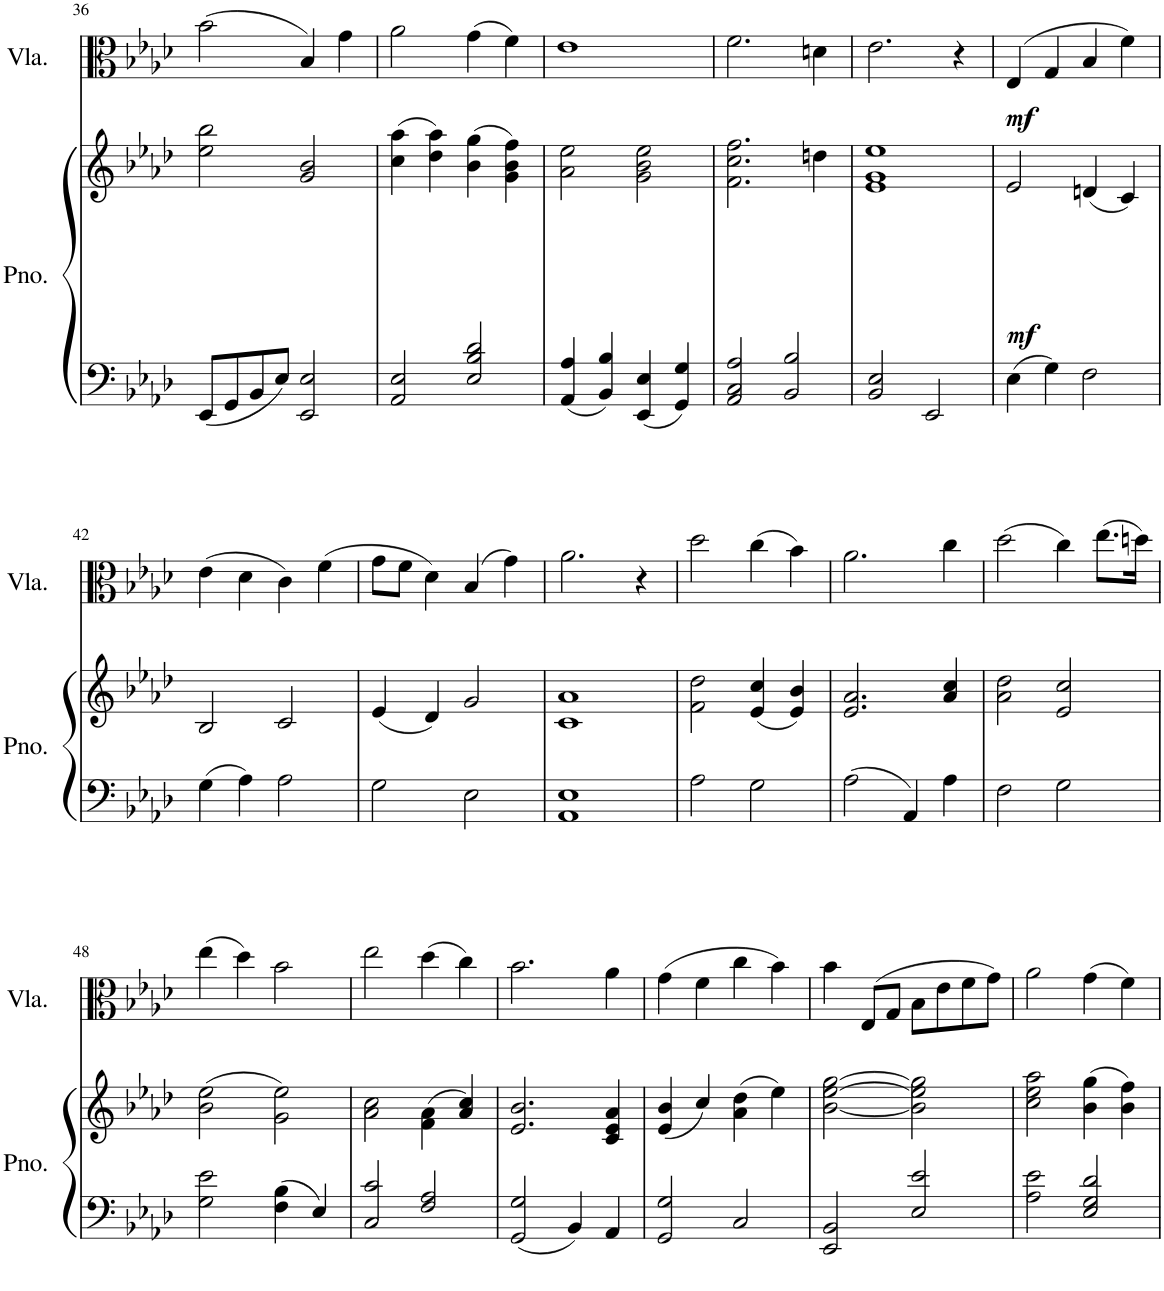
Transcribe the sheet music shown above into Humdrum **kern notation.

**kern	**kern	**dynam	**kern	**dynam
*part2	*part2	*part2	*part1	*part1
*staff3	*staff2	*staff2/3	*staff1	*staff1
*I"Piano	*	*	*I"Viola	*
*I'Pno.	*	*	*I'Vla.	*
!!LO:PB:g=z
*clefF4	*clefG2	*	*clefC3	*
*k[b-e-a-d-]	*k[b-e-a-d-]	*	*k[b-e-a-d-]	*
*M4/4	*M4/4	*	*M4/4	*
*met(c|)	*met(c|)	*	*met(c|)	*
=36	=36	=36	=36	=36
8EE-/L	2ee-\ 2bb-\	.	(2b-\	.
8GG/	.	.	.	.
8BB-/	.	.	.	.
8E-/J	.	.	.	.
2EE-/ 2E-/	2g/ 2b-/	.	4B-/)	.
.	.	.	4g\	.
=37	=37	=37	=37	=37
2AA-/ 2E-/	(4cc\ 4aa-\	.	2a-\	.
.	4dd-\ 4aa-\)	.	.	.
2E-/ 2B-/ 2d-/	(4b-\ 4gg\	.	(4g\	.
.	4g\ 4b-\ 4ff\)	.	4f\)	.
=38	=38	=38	=38	=38
4AA-/ 4A-/	2a-\ 2ee-\	.	1e-	.
4BB-/ 4B-/	.	.	.	.
4EE-/ 4E-/	2g\ 2b-\ 2ee-\	.	.	.
4GG/ 4G/	.	.	.	.
=39	=39	=39	=39	=39
2AA-/ 2C/ 2A-/	2.f\ 2.cc\ 2.ff\	.	2.f\	.
2BB-/ 2B-/	.	.	.	.
.	4ddn\	.	4dn\	.
=40	=40	=40	=40	=40
2BB-/ 2E-/	1e- 1g 1ee-	.	2.e-\	.
2EE-/	.	.	.	.
.	.	.	4r	.
=41	=41	=41	=41	=41
!	!	!LO:DY:b	!	!LO:DY:b
4E-\	2e-/	mf	(4E-/	mf
4G\	.	.	4G/	.
2F\	(4dn/	.	4B-/	.
.	4c/)	.	4f\)	.
!!LO:LB:g=z
=42	=42	=42	=42	=42
4G\	2B-/	.	(4e-\	.
4A-\	.	.	4d-\	.
2A-\	2c/	.	4c\)	.
.	.	.	(4f\	.
=43	=43	=43	=43	=43
2G\	(4e-/	.	8g\L	.
.	.	.	8f\J	.
.	4d-/)	.	4d-\)	.
2E-\	2g/	.	(4B-/	.
.	.	.	4g\)	.
=44	=44	=44	=44	=44
1AA- 1E-	1c 1a-	.	2.a-\	.
.	.	.	4r	.
=45	=45	=45	=45	=45
2A-\	2f\ 2dd-\	.	2dd-\	.
2G\	(4e-/ 4cc/	.	(4cc\	.
.	4e-/ 4b-/)	.	4b-\)	.
=46	=46	=46	=46	=46
2A-\	2.e-/ 2.a-/	.	2.a-\	.
4AA-/	.	.	.	.
4A-\	4a-/ 4cc/	.	4cc\	.
=47	=47	=47	=47	=47
2F\	2a-\ 2dd-\	.	(2dd-\	.
2G\	2e-/ 2cc/	.	4cc\)	.
.	.	.	(8.ee-\L	.
.	.	.	16ddn\Jk)	.
!!LO:LB:g=z
=48	=48	=48	=48	=48
2G\ 2e-\	(2b-\ 2ee-\	.	(4ee-\	.
.	.	.	4dd-\)	.
4F\ 4B-\	2g\ 2ee-\)	.	2b-\	.
4E-/	.	.	.	.
=49	=49	=49	=49	=49
2C/ 2c/	2a-\ 2cc\	.	2ee-\	.
2F/ 2A-/	(4f\ 4a-\	.	(4dd-\	.
.	4a-/ 4cc/)	.	4cc\)	.
=50	=50	=50	=50	=50
2GG/ 2G/	2.e-/ 2.b-/	.	2.b-\	.
4BB-/	.	.	.	.
4AA-/	4c/ 4e-/ 4a-/	.	4a-\	.
=51	=51	=51	=51	=51
2GG/ 2G/	(4e-/ 4b-/	.	(4g\	.
.	4cc/)	.	4f\	.
2C/	(4a-\ 4dd-\	.	4cc\	.
.	4ee-\)	.	4b-\)	.
=52	=52	=52	=52	=52
2EE-/ 2BB-/	[2b-\ [2ee-\ [2gg\	.	4b-\	.
.	.	.	(8E-/L	.
.	.	.	8G/J	.
2E-/ 2e-/	2b-\] 2ee-\] 2gg\]	.	8B-\L	.
.	.	.	8e-\	.
.	.	.	8f\	.
.	.	.	8g\J)	.
=53	=53	=53	=53	=53
2A-\ 2e-\	2cc\ 2ee-\ 2aa-\	.	2a-\	.
2E-/ 2G/ 2d-/	(4b-\ 4gg\	.	(4g\	.
.	4b-\ 4ff\)	.	4f\)	.
=	=	=	=	=
*-	*-	*-	*-	*-
